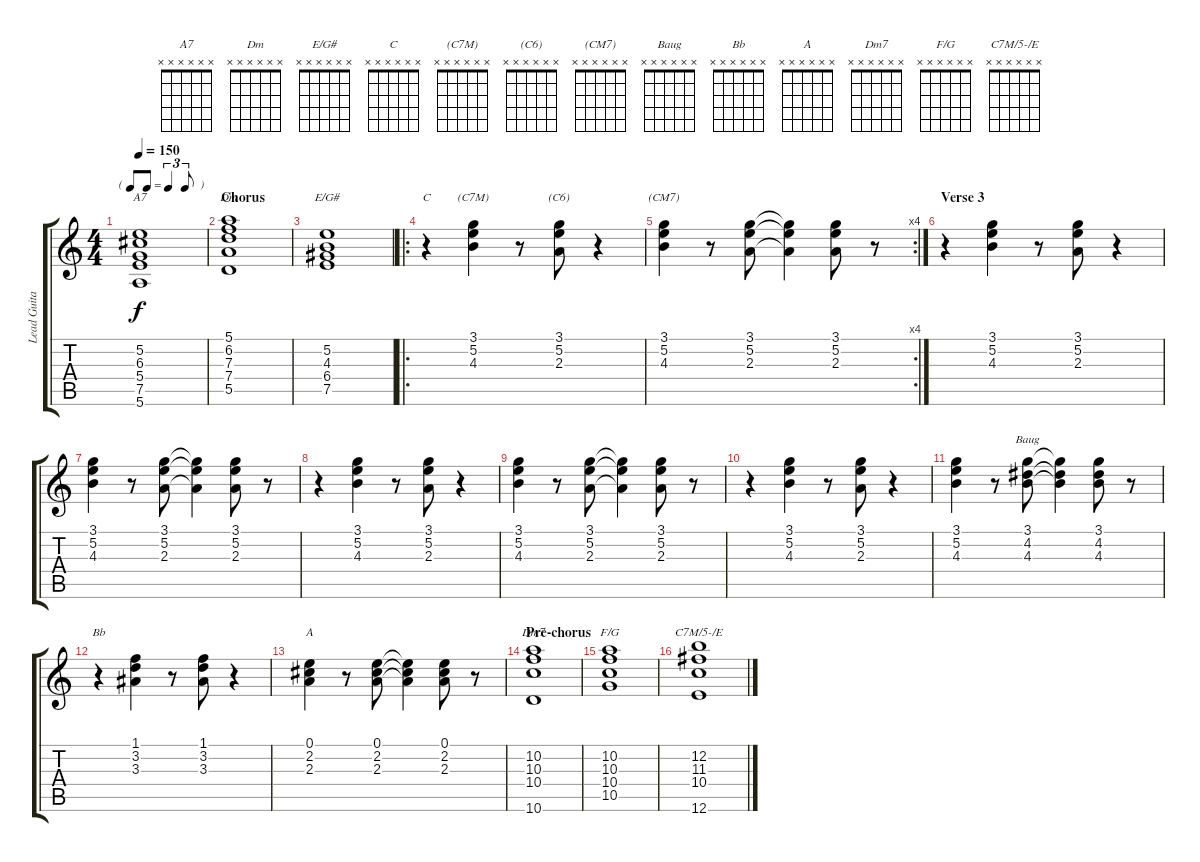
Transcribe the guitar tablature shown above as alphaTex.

\track ("Lead Guitar" "Lead Guita") {instrument distortionguitar}
\staff {score tabs}
\tuning (E4 B3 G3 D3 A2 E2) {hide}
\chord ("A7" x x x x x x) {firstfret 0}
\chord ("Dm" x x x x x x) {firstfret 0}
\chord ("E/G#" x x x x x x) {firstfret 0}
\chord ("C" x x x x x x) {firstfret 0}
\chord ("(C7M)" x x x x x x) {firstfret 0}
\chord ("(C6)" x x x x x x) {firstfret 0}
\chord ("(CM7)" x x x x x x) {firstfret 0}
\chord ("Baug" x x x x x x) {firstfret 0}
\chord ("Bb" x x x x x x) {firstfret 0}
\chord ("A" x x x x x x) {firstfret 0}
\chord ("Dm7" x x x x x x) {firstfret 0}
\chord ("F/G" x x x x x x) {firstfret 0}
\chord ("C7M/5-/E" x x x x x x) {firstfret 0}
\ts (4 4)
\tf triplet8th
\tempo 150
\clef g2
\ks c
(5.2 6.3 5.4 7.5 5.6).1{ch "A7" dy f} |
\section ("" "Chorus")
(5.1 6.2 7.3 7.4 5.5).1{ch "Dm" instrument electricguitarjazz} |
(5.2 4.3 6.4 7.5).1{ch "E/G#"} |
\ro
r.4{ch "C" instrument electricguitarjazz} (3.1 5.2 4.3).4{ch "(C7M)"} r.8 (3.1 5.2 2.3).8{ch "(C6)"} r.4 |
\rc 4
(3.1 5.2 4.3).4{ch "(CM7)"} r.8 (3.1 5.2 2.3).8 (3.1{t} 5.2{t} 2.3{t}).4 (3.1 5.2 2.3).8 r.8 |
\section ("" "Verse 3")
r.4 (3.1 5.2 4.3).4 r.8 (3.1 5.2 2.3).8 r.4 |
(3.1 5.2 4.3).4 r.8 (3.1 5.2 2.3).8 (3.1{t} 5.2{t} 2.3{t}).4 (3.1 5.2 2.3).8 r.8 |
r.4 (3.1 5.2 4.3).4 r.8 (3.1 5.2 2.3).8 r.4 |
(3.1 5.2 4.3).4 r.8 (3.1 5.2 2.3).8 (3.1{t} 5.2{t} 2.3{t}).4 (3.1 5.2 2.3).8 r.8 |
r.4 (3.1 5.2 4.3).4 r.8 (3.1 5.2 2.3).8 r.4 |
(3.1 5.2 4.3).4 r.8 (3.1 4.2 4.3).8{ch "Baug"} (3.1{t} 4.2{t} 4.3{t}).4 (3.1 4.2 4.3).8 r.8 |
r.4{ch "Bb"} (1.1 3.2 3.3).4 r.8 (1.1 3.2 3.3).8 r.4 |
(0.1 2.2 2.3).4{ch "A"} r.8 (0.1 2.2 2.3).8 (0.1{t} 2.2{t} 2.3{t}).4 (0.1 2.2 2.3).8 r.8 |
\section ("" "Pre-chorus")
(10.2 10.3 10.4 10.6).1{ch "Dm7" instrument electricguitarjazz} |
(10.2 10.3 10.4 10.5).1{ch "F/G"} |
(12.2 11.3 10.4 12.6).1{ch "C7M/5-/E"}
